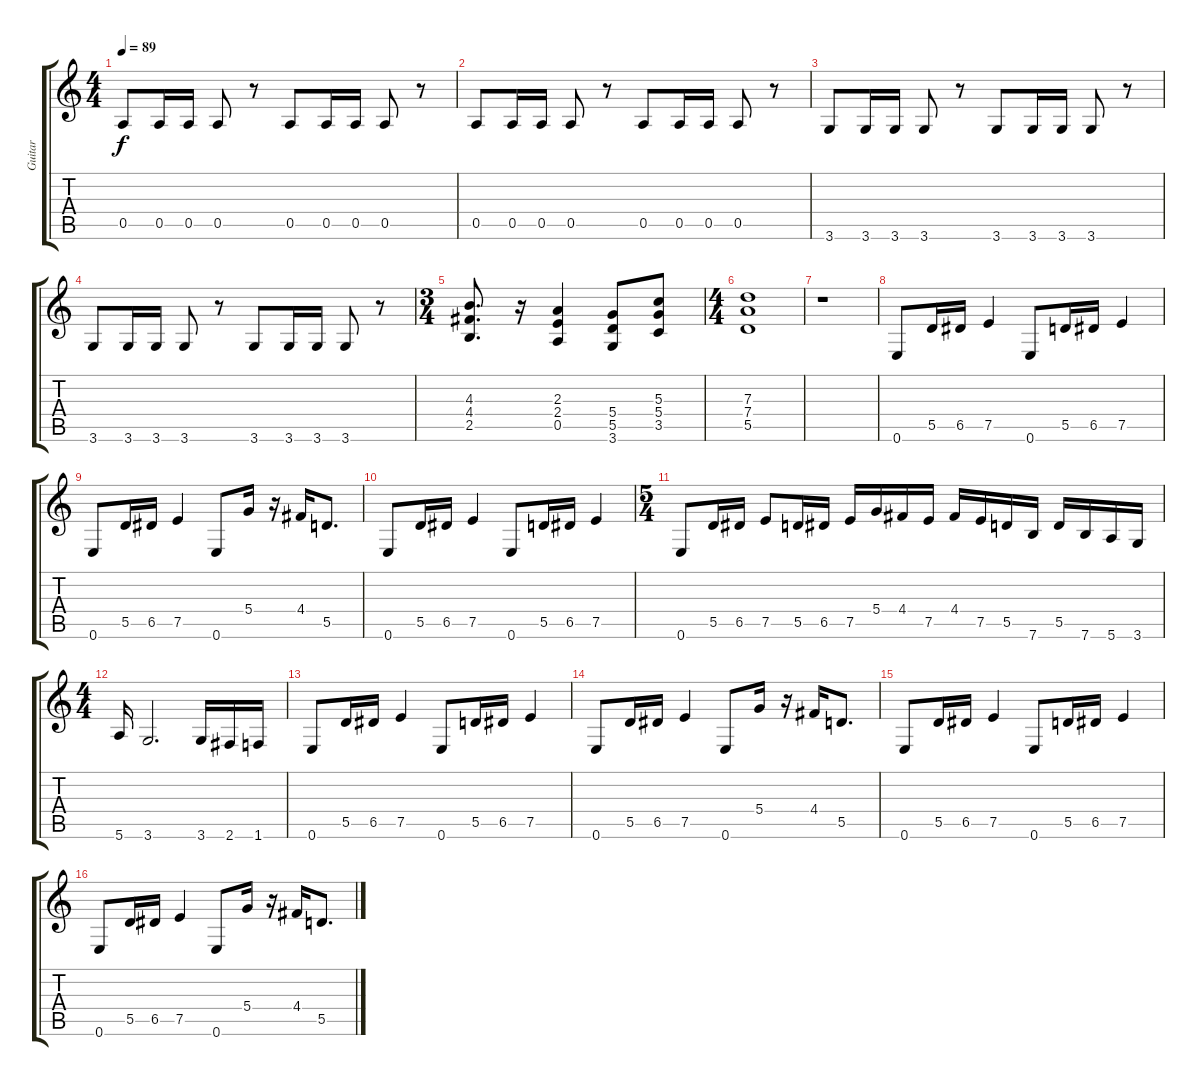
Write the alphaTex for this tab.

\track ("Guitar" "Guitar") {instrument overdrivenguitar}
\staff {score tabs}
\tuning (E4 B3 G3 D3 A2 E2) {hide}
\ts (4 4)
\tempo 89
\clef g2
\ks c
0.5.8{dy f} 0.5.16 0.5.16 0.5.8 r.8 0.5.8 0.5.16 0.5.16 0.5.8 r.8 |
0.5.8 0.5.16 0.5.16 0.5.8 r.8 0.5.8 0.5.16 0.5.16 0.5.8 r.8 |
3.6.8 3.6.16 3.6.16 3.6.8 r.8 3.6.8 3.6.16 3.6.16 3.6.8 r.8 |
3.6.8 3.6.16 3.6.16 3.6.8 r.8 3.6.8 3.6.16 3.6.16 3.6.8 r.8 |
\ts (3 4)
(4.3 4.4 2.5).8{d} r.16 (2.3 2.4 0.5).4 (5.4 5.5 3.6).8 (5.3 5.4 3.5).8 |
\ts (4 4)
(7.3 7.4 5.5).1 |
r.1 |
0.6.8 5.5.16 6.5.16 7.5.4 0.6.8 5.5.16 6.5.16 7.5.4 |
0.6.8 5.5.16 6.5.16 7.5.4 0.6.8 5.4.16 r.16 4.4.16 5.5.8{d} |
0.6.8 5.5.16 6.5.16 7.5.4 0.6.8 5.5.16 6.5.16 7.5.4 |
\ts (5 4)
0.6.8 5.5.16 6.5.16 7.5.8 5.5.16 6.5.16 7.5.16 5.4.16 4.4.16 7.5.16 4.4.16 7.5.16 5.5.16 7.6.16 5.5.16 7.6.16 5.6.16 3.6.16 |
\ts (4 4)
5.6.16 3.6.2{d} 3.6.16 2.6.16 1.6.16 |
0.6.8 5.5.16 6.5.16 7.5.4 0.6.8 5.5.16 6.5.16 7.5.4 |
0.6.8 5.5.16 6.5.16 7.5.4 0.6.8 5.4.16 r.16 4.4.16 5.5.8{d} |
0.6.8 5.5.16 6.5.16 7.5.4 0.6.8 5.5.16 6.5.16 7.5.4 |
0.6.8 5.5.16 6.5.16 7.5.4 0.6.8 5.4.16 r.16 4.4.16 5.5.8{d}
